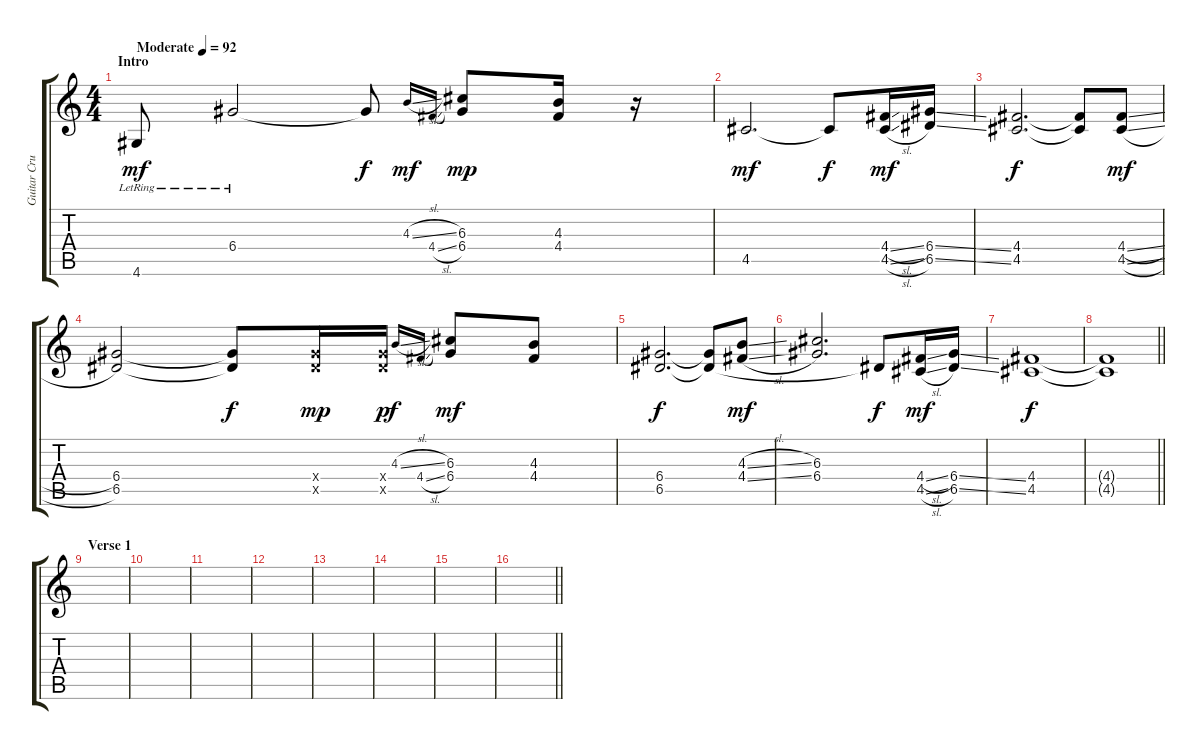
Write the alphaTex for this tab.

\track ("Guitar Crunch" "Guitar Cru") {instrument electricguitarjazz}
\staff {score tabs}
\tuning (E4 B3 G3 D3 A2 E2) {hide}
\ts (4 4)
\section ("" "Intro")
\tempo (92 "Moderate")
\clef g2
\ks aminor
4.6{lr}.8{dy mf instrument electricguitarjazz} 6.4{lr}.2 6.4{t}.8{dy f} 4.3{sl}.16{gr onbeat dy mf} 4.4{sl}.16{gr onbeat} (6.3 6.4).8{dy mp} (4.3 4.4).16 r.16 |
4.5.2{d dy mf} 4.5{t}.8{dy f} (4.4{sl} 4.5{sl}).16{dy mf} (6.4{ss} 6.5{ss}).16 |
(4.4 4.5).2{d dy f} (4.4{t} 4.5{t}).8 (4.4{sl} 4.5{sl}).8{dy mf} |
(6.4 6.5).2 (6.4{t} 6.5{t}).8{dy f} (6.4{x} 6.5{x}).16{dy mp} (6.4{x} 6.5{x}).16{dy p} 4.3{sl}.16{gr onbeat dy f} 4.4{sl}.16{gr onbeat} (6.3 6.4).8{dy mf} (4.3 4.4).8 |
(6.4 6.5).2{d dy f} (6.4{t} 6.5{t}).8 (4.3{sl} 4.4{sl}).8{dy mf} |
(6.3 6.4).2{d} 6.5{t}.8{dy f} (4.4{sl} 4.5{sl}).16{dy mf} (6.4{ss} 6.5{ss}).16 |
(4.4 4.5).1{dy f} |
\barLineRight lightlight
(4.4{t} 4.5{t}).1 |
\section ("" "Verse 1")
|
|
|
|
|
|
|
\barLineRight lightlight
